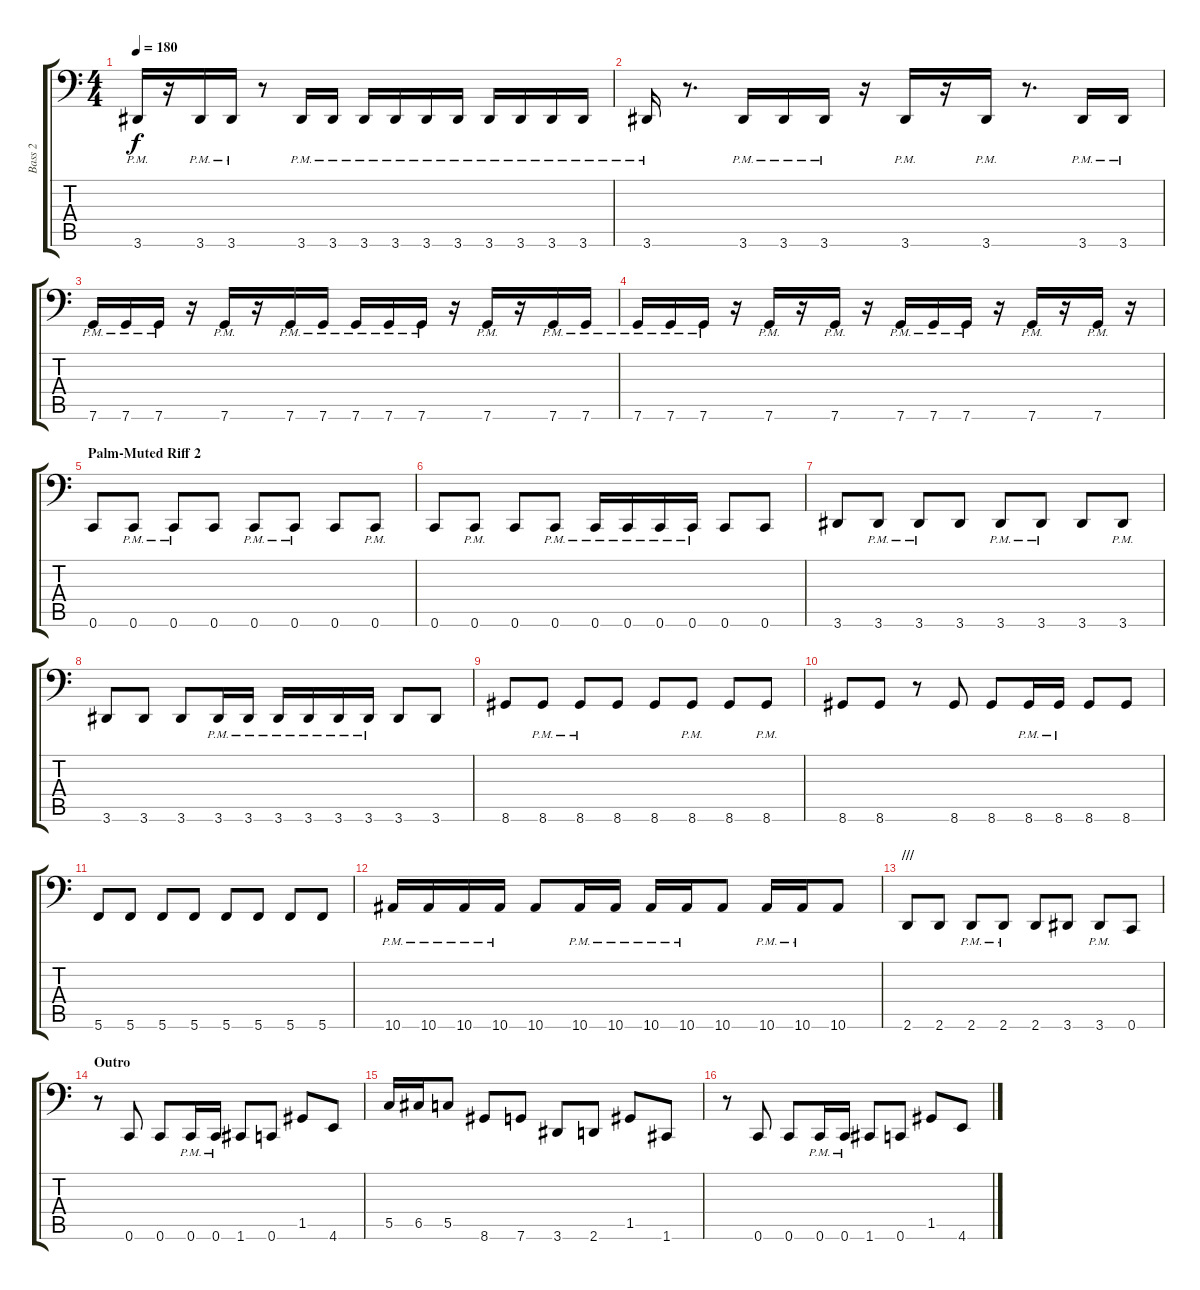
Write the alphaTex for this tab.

\track ("Bass 2" "Bass 2") {instrument electricbassfinger}
\staff {score tabs}
\tuning (D3 A2 F2 C2 G1 C1) {hide}
\ts (4 4)
\tempo 180
\clef f4
\ks c
3.6{pm}.16{dy f} r.16 3.6{pm}.16 3.6{pm}.16 r.8 3.6{pm}.16 3.6{pm}.16 3.6{pm}.16 3.6{pm}.16 3.6{pm}.16 3.6{pm}.16 3.6{pm}.16 3.6{pm}.16 3.6{pm}.16 3.6{pm}.16 |
3.6{pm}.16 r.8{d} 3.6{pm}.16 3.6{pm}.16 3.6{pm}.16 r.16 3.6{pm}.16 r.16 3.6{pm}.16 r.8{d} 3.6{pm}.16 3.6{pm}.16 |
7.6{pm}.16 7.6{pm}.16 7.6{pm}.16 r.16 7.6{pm}.16 r.16 7.6{pm}.16 7.6{pm}.16 7.6{pm}.16 7.6{pm}.16 7.6{pm}.16 r.16 7.6{pm}.16 r.16 7.6{pm}.16 7.6{pm}.16 |
7.6{pm}.16 7.6{pm}.16 7.6{pm}.16 r.16 7.6{pm}.16 r.16 7.6{pm}.16 r.16 7.6{pm}.16 7.6{pm}.16 7.6{pm}.16 r.16 7.6{pm}.16 r.16 7.6{pm}.16 r.16 |
\section ("" "Palm-Muted Riff 2")
0.6.8 0.6{pm}.8 0.6{pm}.8 0.6.8 0.6{pm}.8 0.6{pm}.8 0.6.8 0.6{pm}.8 |
0.6.8 0.6{pm}.8 0.6.8 0.6{pm}.8 0.6{pm}.16 0.6{pm}.16 0.6{pm}.16 0.6{pm}.16 0.6.8 0.6.8 |
3.6.8 3.6{pm}.8 3.6{pm}.8 3.6.8 3.6{pm}.8 3.6{pm}.8 3.6.8 3.6{pm}.8 |
3.6.8 3.6.8 3.6.8 3.6{pm}.16 3.6{pm}.16 3.6{pm}.16 3.6{pm}.16 3.6{pm}.16 3.6{pm}.16 3.6.8 3.6.8 |
8.6.8 8.6{pm}.8 8.6{pm}.8 8.6.8 8.6.8 8.6{pm}.8 8.6.8 8.6{pm}.8 |
8.6.8 8.6.8 r.8 8.6.8 8.6.8 8.6{pm}.16 8.6{pm}.16 8.6.8 8.6.8 |
5.6.8 5.6.8 5.6.8 5.6.8 5.6.8 5.6.8 5.6.8 5.6.8 |
10.6{pm}.16 10.6{pm}.16 10.6{pm}.16 10.6{pm}.16 10.6.8 10.6{pm}.16 10.6{pm}.16 10.6{pm}.16 10.6{pm}.16 10.6.8 10.6{pm}.16 10.6{pm}.16 10.6.8 |
\section ("" "///")
2.6.8 2.6.8 2.6{pm}.8 2.6{pm}.8 2.6.8 3.6.8 3.6{pm}.8 0.6.8 |
\section ("" "Outro")
r.8 0.6.8 0.6.8 0.6{pm}.16 0.6{pm}.16 1.6.8 0.6.8 1.5.8 4.6.8 |
5.5.16 6.5.16 5.5.8 8.6.8 7.6.8 3.6.8 2.6.8 1.5.8 1.6.8 |
r.8 0.6.8 0.6.8 0.6{pm}.16 0.6{pm}.16 1.6.8 0.6.8 1.5.8 4.6.8
